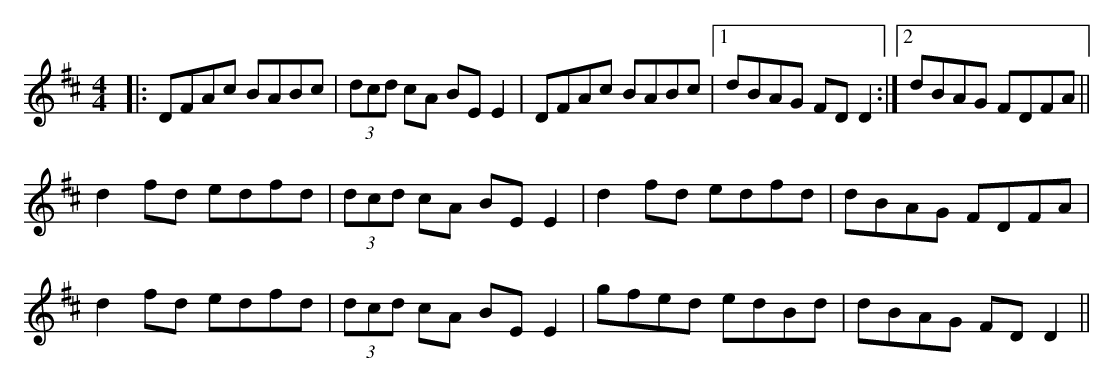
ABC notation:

X:1
M:4/4
K:D
|:DFAc BABc|(3dcd cA BE E2|DFAc BABc|1 dBAG FD D2:|2 dBAG FDFA||
d2 fd edfd|(3dcd cA BE E2|d2 fd edfd|dBAG FDFA|
d2 fd edfd|(3dcd cA BE E2|gfed edBd|dBAG FD D2||
